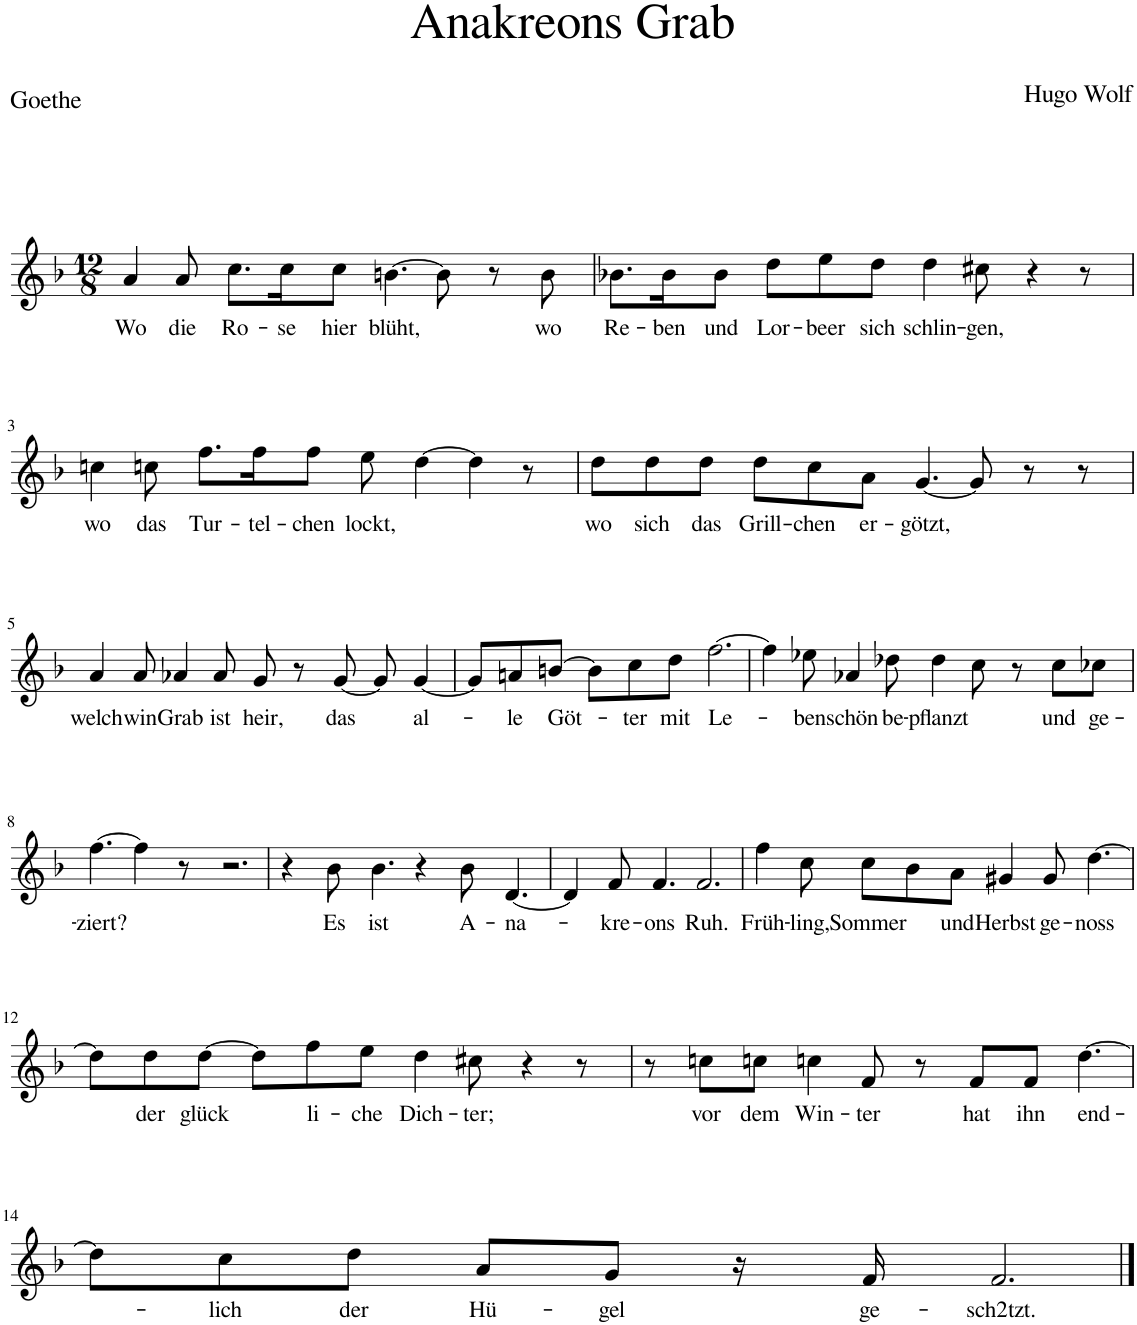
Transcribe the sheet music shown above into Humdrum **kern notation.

**kern	**text
*part1	*part1
*staff1	*staff1
*I"Piano	*
*I'Pno	*
*clefG2	*
*k[b-]	*
*M12/8	*
=1	=1
!	!LO:LY:b
4a/	Wo
!	!LO:LY:b
8a/	die
!	!LO:LY:b
8.cc\L	Ro-
!	!LO:LY:b
16cc\K	-se
!	!LO:LY:b
8cc\J	hier
!	!LO:LY:b
[4.bn\	blüht,
8b\]	.
8r	.
!	!LO:LY:b
8b\	wo
=2	=2
!	!LO:LY:b
8.b-X\L	Re-
!	!LO:LY:b
16b-\K	-ben
!	!LO:LY:b
8b-\J	und
!	!LO:LY:b
8dd\L	Lor-
!	!LO:LY:b
8ee\	-beer
!	!LO:LY:b
8dd\J	sich
!	!LO:LY:b
4dd\	schlin-
!	!LO:LY:b
8cc#X\	-gen,
4r	.
8r	.
!!LO:LB:g=z
=3	=3
!	!LO:LY:b
4ccn\	wo
!	!LO:LY:b
8ccn\	das
!	!LO:LY:b
8.ff\L	Tur-
!	!LO:LY:b
16ff\K	-tel-
!	!LO:LY:b
8ff\J	-chen
!	!LO:LY:b
8ee\	lockt,
[4dd\	.
4dd\]	.
8r	.
=4	=4
!	!LO:LY:b
8dd\L	wo
!	!LO:LY:b
8dd\	sich
!	!LO:LY:b
8dd\J	das
!	!LO:LY:b
8dd\L	Grill-
!	!LO:LY:b
8cc\	-chen
!	!LO:LY:b
8a\J	er-
!	!LO:LY:b
[4.g/	-götzt,
8g/]	.
8r	.
8r	.
!!LO:LB:g=z
=5	=5
!	!LO:LY:b
4a/	welch
!	!LO:LY:b
8a/	win
!	!LO:LY:b
4a-X/	Grab
!	!LO:LY:b
8a-/	ist
!	!LO:LY:b
8g/	heir,
8r	.
!	!LO:LY:b
[8g/	das
8g/]	.
!	!LO:LY:b
[4g/	al-
=6	=6
8g/L]	.
!	!LO:LY:b
8an/	-le
!	!LO:LY:b
[8bn/J	Göt-
8b\L]	.
!	!LO:LY:b
8cc\	-ter
!	!LO:LY:b
8dd\J	mit
!	!LO:LY:b
[2.ff\	Le-
=7	=7
4ff\]	.
!	!LO:LY:b
8ee-X\	-ben
!	!LO:LY:b
4a-X/	schön
!	!LO:LY:b
8dd-X\	be-
!	!LO:LY:b
4dd-\	pflanzt
8cc\	.
8r	.
!	!LO:LY:b
8cc\L	und
!	!LO:LY:b
8cc-X\J	ge-
!!LO:LB:g=z
=8	=8
!	!LO:LY:b
[4.ff\	-ziert?
4ff\]	.
8r	.
2.r	.
=9	=9
4r	.
!	!LO:LY:b
8b-\	Es
!	!LO:LY:b
4.b-\	ist
4r	.
!	!LO:LY:b
8b-\	A-
!	!LO:LY:b
[4.d/	-na-
=10	=10
4d/]	.
!	!LO:LY:b
8f/	-kre-
!	!LO:LY:b
4.f/	-ons
!	!LO:LY:b
2.f/	Ruh.
=11	=11
!	!LO:LY:b
4ff\	Früh-
!	!LO:LY:b
8cc\	-ling,
!	!LO:LY:b
8cc\L	Sommer
8b-\	.
!	!LO:LY:b
8a\J	und
!	!LO:LY:b
4g#X/	Herbst
!	!LO:LY:b
8g#/	ge-
!	!LO:LY:b
[4.dd\	-noss
!!LO:LB:g=z
=12	=12
8dd\L]	.
!	!LO:LY:b
8dd\	der
!	!LO:LY:b
[8dd\J	glück
8dd\L]	.
!	!LO:LY:b
8ff\	li-
!	!LO:LY:b
8ee\J	-che
!	!LO:LY:b
4dd\	Dich-
!	!LO:LY:b
8cc#X\	-ter;
4r	.
8r	.
=13	=13
8r	.
!	!LO:LY:b
8ccn\L	vor
!	!LO:LY:b
8ccn\J	dem
!	!LO:LY:b
4ccn\	Win-
!	!LO:LY:b
8f/	-ter
8r	.
!	!LO:LY:b
8f/L	hat
!	!LO:LY:b
8f/J	ihn
!	!LO:LY:b
[4.dd\	end-
!!LO:LB:g=z
=14	=14
8dd\L]	.
!	!LO:LY:b
8cc\	-lich
!	!LO:LY:b
8dd\J	der
!	!LO:LY:b
8a/L	Hü-
!	!LO:LY:b
8g/J	-gel
16r	.
!	!LO:LY:b
16f/	ge-
!	!LO:LY:b
2.f/	-sch2tzt.
==	==
*-	*-
